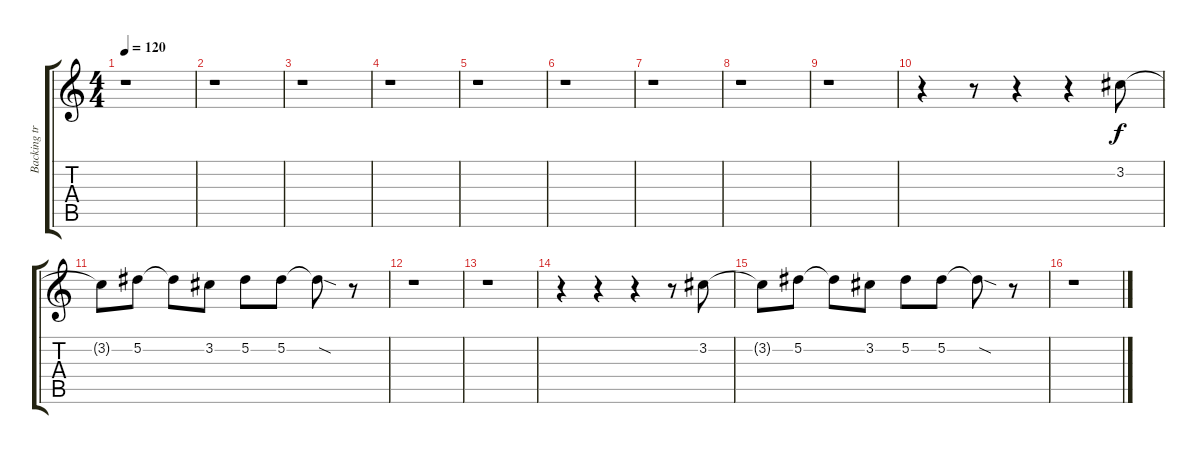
\track ("Backing track" "Backing tr") {instrument distortionguitar}
\staff {score tabs}
\tuning (Eb4 Bb3 Gb3 Db3 Ab2 Eb2) {hide}
\ts (4 4)
\tempo 120
\clef g2
\ks c
r.1{dy f} |
r.1 |
r.1 |
r.1 |
r.1 |
r.1 |
r.1 |
r.1 |
r.1 |
r.4 r.8 r.4 r.4 3.2.8 |
3.2{t}.8 5.2.8 5.2{t}.8 3.2.8 5.2.8 5.2.8 5.2{sod t}.8 r.8 |
r.1 |
r.1 |
r.4 r.4 r.4 r.8 3.2.8 |
3.2{t}.8 5.2.8 5.2{t}.8 3.2.8 5.2.8 5.2.8 5.2{sod t}.8 r.8 |
r.1
